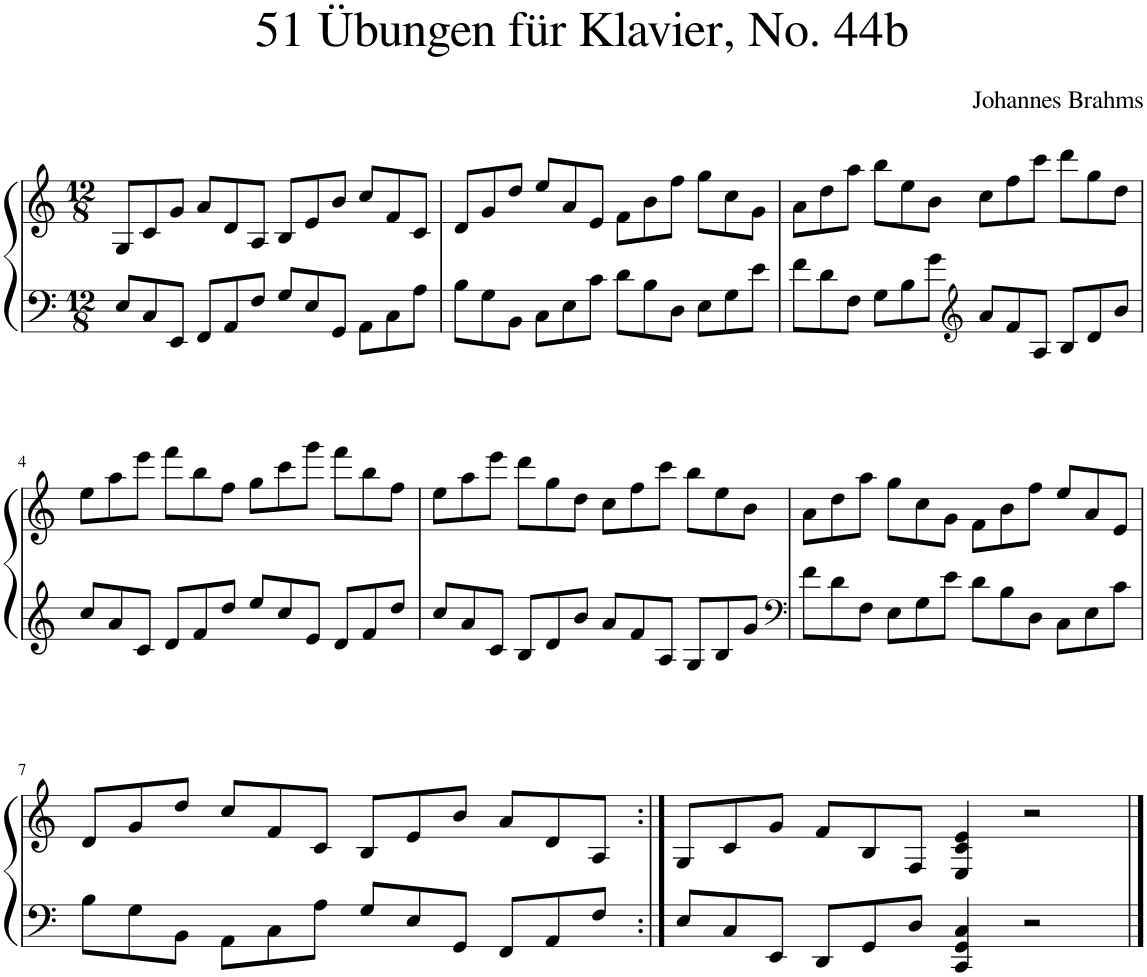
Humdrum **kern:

**kern	**kern
*part1	*part1
*staff2	*staff1
*I"Piano	*
*I'Pno	*
*clefF4	*clefG2
*k[]	*k[]
*M12/8	*M12/8
=1	=1
8E/L	8G/L
8C/	8c/
8EE/J	8g/J
8FF/L	8a/L
8AA/	8d/
8F/J	8A/J
8G/L	8B/L
8E/	8e/
8GG/J	8b/J
8AA\L	8cc/L
8C\	8f/
8A\J	8c/J
=2	=2
8B\L	8d/L
8G\	8g/
8BB\J	8dd/J
8C\L	8ee/L
8E\	8a/
8c\J	8e/J
8d\L	8f\L
8B\	8b\
8D\J	8ff\J
8E\L	8gg\L
8G\	8cc\
8e\J	8g\J
=3	=3
8f\L	8a\L
8d\	8dd\
8F\J	8aa\J
8G\L	8bb\L
8B\	8ee\
8g\J	8b\J
*clefG2	*
8a/L	8cc\L
8f/	8ff\
8A/J	8ccc\J
8B/L	8ddd\L
8d/	8gg\
8b/J	8dd\J
!!LO:LB:g=z
=4	=4
8cc/L	8ee\L
8a/	8aa\
8c/J	8eee\J
8d/L	8fff\L
8f/	8bb\
8dd/J	8ff\J
8ee/L	8gg\L
8cc/	8ccc\
8e/J	8ggg\J
8d/L	8fff\L
8f/	8bb\
8dd/J	8ff\J
=5	=5
8cc/L	8ee\L
8a/	8aa\
8c/J	8eee\J
8B/L	8ddd\L
8d/	8gg\
8b/J	8dd\J
8a/L	8cc\L
8f/	8ff\
8A/J	8ccc\J
8G/L	8bb\L
8B/	8ee\
8g/J	8b\J
=6	=6
*clefF4	*
8f\L	8a\L
8d\	8dd\
8F\J	8aa\J
8E\L	8gg\L
8G\	8cc\
8e\J	8g\J
8d\L	8f\L
8B\	8b\
8D\J	8ff\J
8C\L	8ee/L
8E\	8a/
8c\J	8e/J
!!LO:LB:g=z
=7	=7
8B\L	8d/L
8G\	8g/
8BB\J	8dd/J
8AA\L	8cc/L
8C\	8f/
8A\J	8c/J
8G/L	8B/L
8E/	8e/
8GG/J	8b/J
8FF/L	8a/L
8AA/	8d/
8F/J	8A/J
=8:|!	=8:|!
8E/L	8G/L
8C/	8c/
8EE/J	8g/J
8DD/L	8f/L
8GG/	8B/
8D/J	8F/J
4CC/ 4GG/ 4C/	4E/ 4c/ 4e/
2r	2r
==	==
*-	*-
